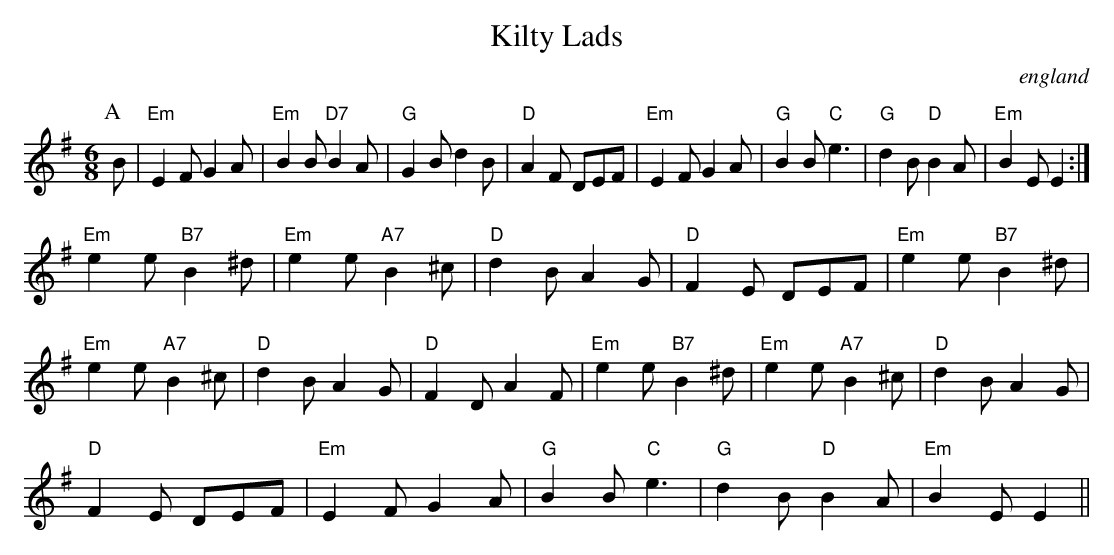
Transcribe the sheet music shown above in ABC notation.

X:1
T:Kilty Lads
O:england
M:6/8
K:Em
P:A
B|"Em"E2F G2A|"Em"B2B "D7"B2A|"G"G2B d2B|"D"A2F DEF|"Em"E2F G2A|"G"B2B "C"e3|\
"G"d2B "D"B2A|"Em"B2E E2:|
"Em"e2e "B7"B2^d|"Em"e2e "A7"B2^c|"D"d2B A2G|"D"F2E DEF|"Em"e2e "B7"B2^d|
"Em"e2e "A7"B2^c|"D"d2B A2G|"D"F2D A2F|"Em"e2e "B7"B2^d|"Em"e2e "A7"B2^c|\
"D"d2B A2G|
"D"F2E DEF|"Em"E2F G2A|"G"B2B "C"e3|"G"d2B "D"B2A|"Em"B2E E2||
